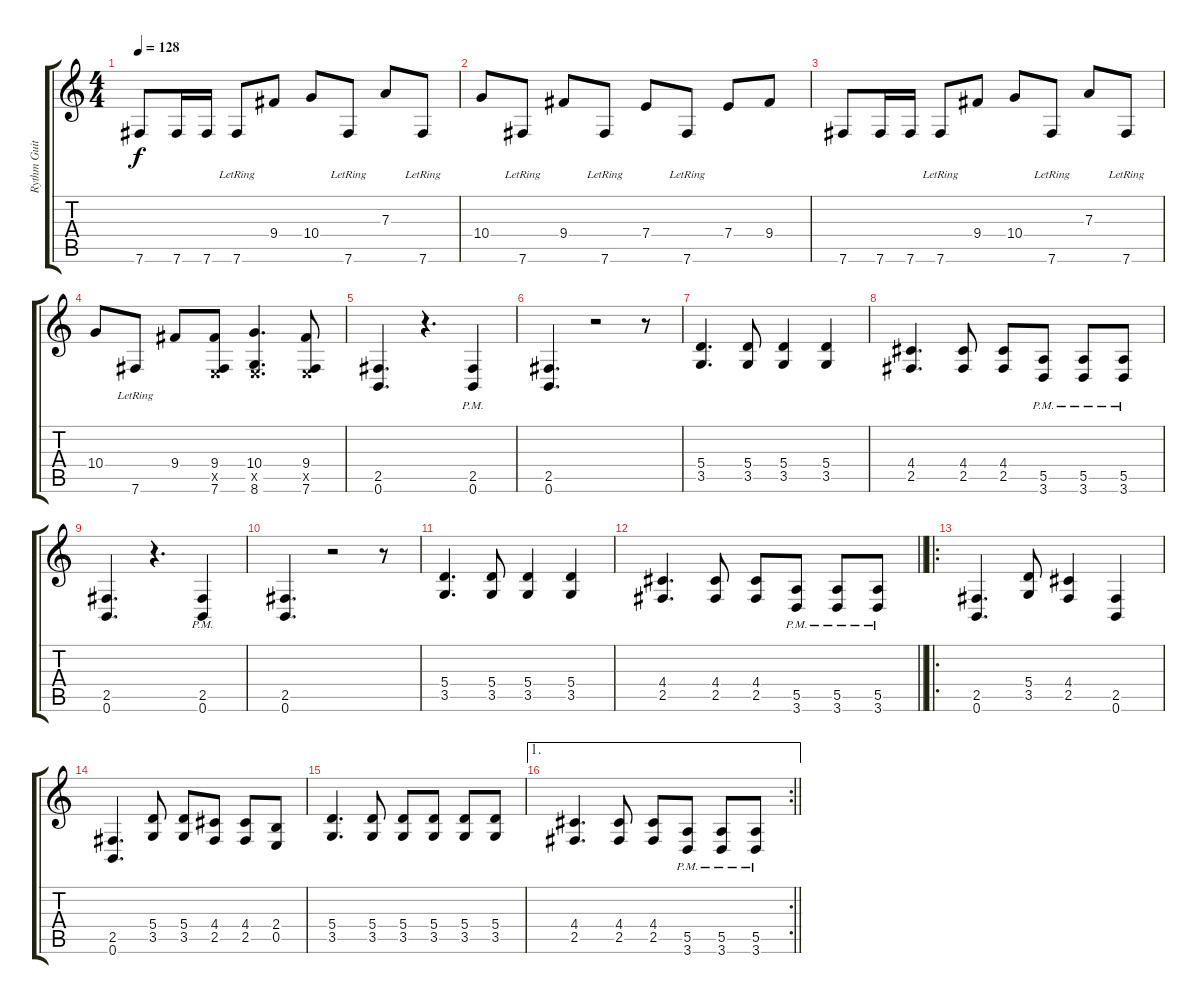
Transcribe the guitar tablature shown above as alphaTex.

\track ("Rythm Guitar" "Rythm Guit") {instrument distortionguitar}
\staff {score tabs}
\tuning (B3 Gb3 D3 A2 E2 B1) {hide}
\ts (4 4)
\tempo 128
\clef g2
\ks c
7.6.8{dy f} 7.6.16 7.6.16 7.6{lr}.8 9.4.8 10.4.8 7.6{lr}.8 7.3.8 7.6{lr}.8 |
10.4.8 7.6{lr}.8 9.4.8 7.6{lr}.8 7.4.8 7.6{lr}.8 7.4.8 9.4.8 |
7.6.8 7.6.16 7.6.16 7.6{lr}.8 9.4.8 10.4.8 7.6{lr}.8 7.3.8 7.6{lr}.8 |
10.4.8 7.6{lr}.8 9.4.8 (9.4 0.5{x} 7.6).8 (10.4 0.5{x} 8.6).4{d} (9.4 0.5{x} 7.6).8 |
(2.5 0.6).4{d} r.4{d} (2.5{pm} 0.6{pm}).4 |
(2.5 0.6).4{d} r.2 r.8 |
(5.4 3.5).4{d} (5.4 3.5).8 (5.4 3.5).4 (5.4 3.5).4 |
(4.4 2.5).4{d} (4.4 2.5).8 (4.4 2.5).8 (5.5{pm} 3.6{pm}).8 (5.5{pm} 3.6{pm}).8 (5.5{pm} 3.6{pm}).8 |
(2.5 0.6).4{d} r.4{d} (2.5{pm} 0.6{pm}).4 |
(2.5 0.6).4{d} r.2 r.8 |
(5.4 3.5).4{d} (5.4 3.5).8 (5.4 3.5).4 (5.4 3.5).4 |
\barLineRight lightlight
(4.4 2.5).4{d} (4.4 2.5).8 (4.4 2.5).8 (5.5{pm} 3.6{pm}).8 (5.5{pm} 3.6{pm}).8 (5.5{pm} 3.6{pm}).8 |
\ro
(2.5 0.6).4{d} (5.4 3.5).8 (4.4 2.5).4 (2.5 0.6).4 |
(2.5 0.6).4{d} (5.4 3.5).8 (5.4 3.5).8 (4.4 2.5).8 (4.4 2.5).8 (2.4 0.5).8 |
(5.4 3.5).4{d} (5.4 3.5).8 (5.4 3.5).8 (5.4 3.5).8 (5.4 3.5).8 (5.4 3.5).8 |
\ae 1
\rc 2
\barLineRight lightlight
(4.4 2.5).4{d} (4.4 2.5).8 (4.4 2.5).8 (5.5{pm} 3.6{pm}).8 (5.5{pm} 3.6{pm}).8 (5.5{pm} 3.6{pm}).8
